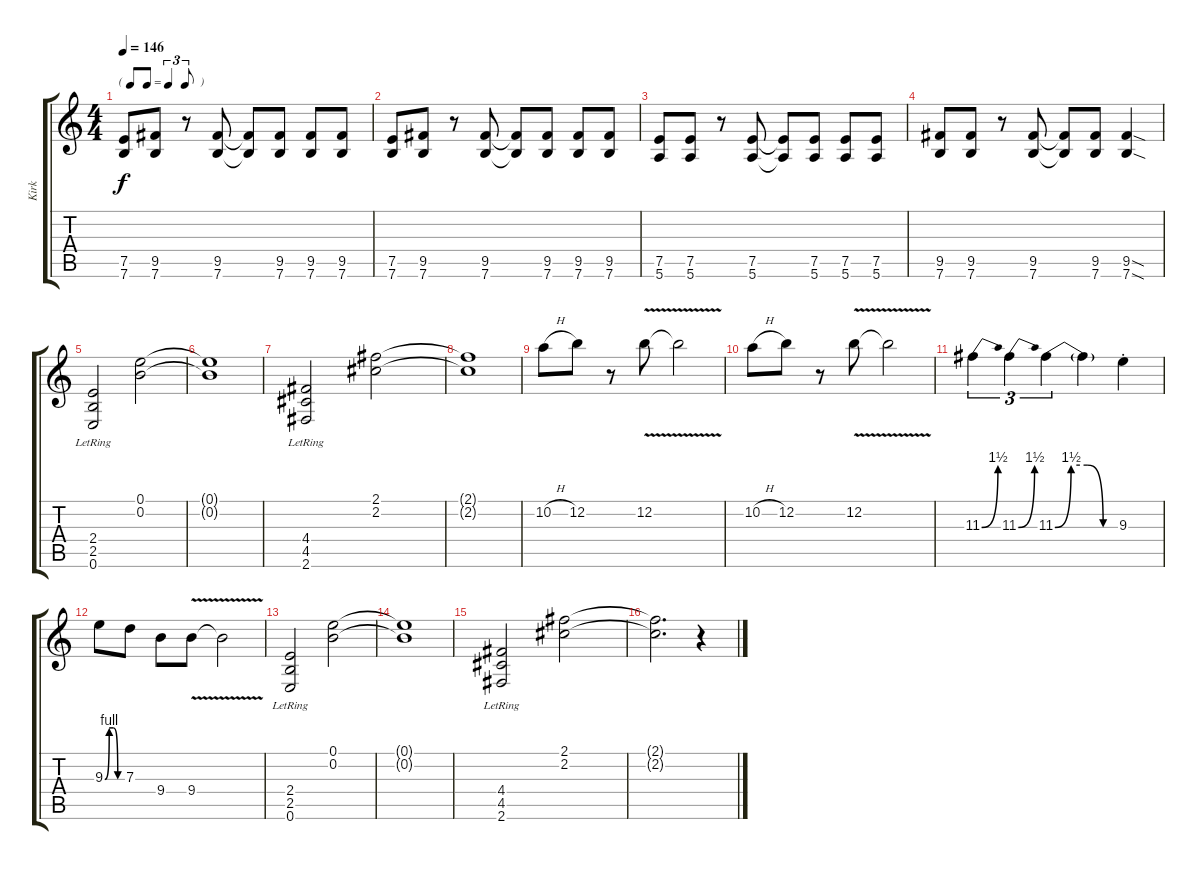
\track ("Kirk" "Kirk") {mute instrument distortionguitar}
\staff {score tabs}
\tuning (E4 B3 G3 D3 A2 E2) {hide}
\ts (4 4)
\tf triplet8th
\tempo 146
\clef g2
\ks c
(7.5 7.6).8{dy f} (9.5 7.6).8 r.8 (9.5 7.6).8 (9.5{t} 7.6{t}).8 (9.5 7.6).8 (9.5 7.6).8 (9.5 7.6).8 |
(7.5 7.6).8 (9.5 7.6).8 r.8 (9.5 7.6).8 (9.5{t} 7.6{t}).8 (9.5 7.6).8 (9.5 7.6).8 (9.5 7.6).8 |
(7.5 5.6).8 (7.5 5.6).8 r.8 (7.5 5.6).8 (7.5{t} 5.6{t}).8 (7.5 5.6).8 (7.5 5.6).8 (7.5 5.6).8 |
(9.5 7.6).8 (9.5 7.6).8 r.8 (9.5 7.6).8 (9.5{t} 7.6{t}).8 (9.5 7.6).8 (9.5{sod} 7.6{sod}).4 |
(2.4{lr} 2.5{lr} 0.6{lr}).2 (0.1 0.2).2 |
(0.1{t} 0.2{t}).1 |
(4.4{lr} 4.5{lr} 2.6{lr}).2 (2.1 2.2).2 |
(2.1{t} 2.2{t}).1 |
10.2{h}.8 12.2.8 r.8 12.2{v}.8 12.2{t}.2 |
10.2{h}.8 12.2.8 r.8 12.2{v}.8 12.2{t}.2 |
11.3{be (bend 0 0 60 6)}.4{tu (3 2)} 11.3{be (bend 0 0 60 6)}.4{tu (3 2)} 11.3{be (custom 0 0 15 6 30 6 45 0 60 0)}.4{tu (3 2)} 11.3{t}.4 9.3{st}.4 |
9.3{be (custom 0 0 15 4 30 4 45 0 60 0)}.8 7.3.8 9.4.8 9.4{v}.8 9.4{t}.2 |
(2.4{lr} 2.5{lr} 0.6{lr}).2 (0.1 0.2).2 |
(0.1{t} 0.2{t}).1 |
(4.4{lr} 4.5{lr} 2.6{lr}).2 (2.1 2.2).2 |
(2.1{t} 2.2{t}).2{d} r.4
